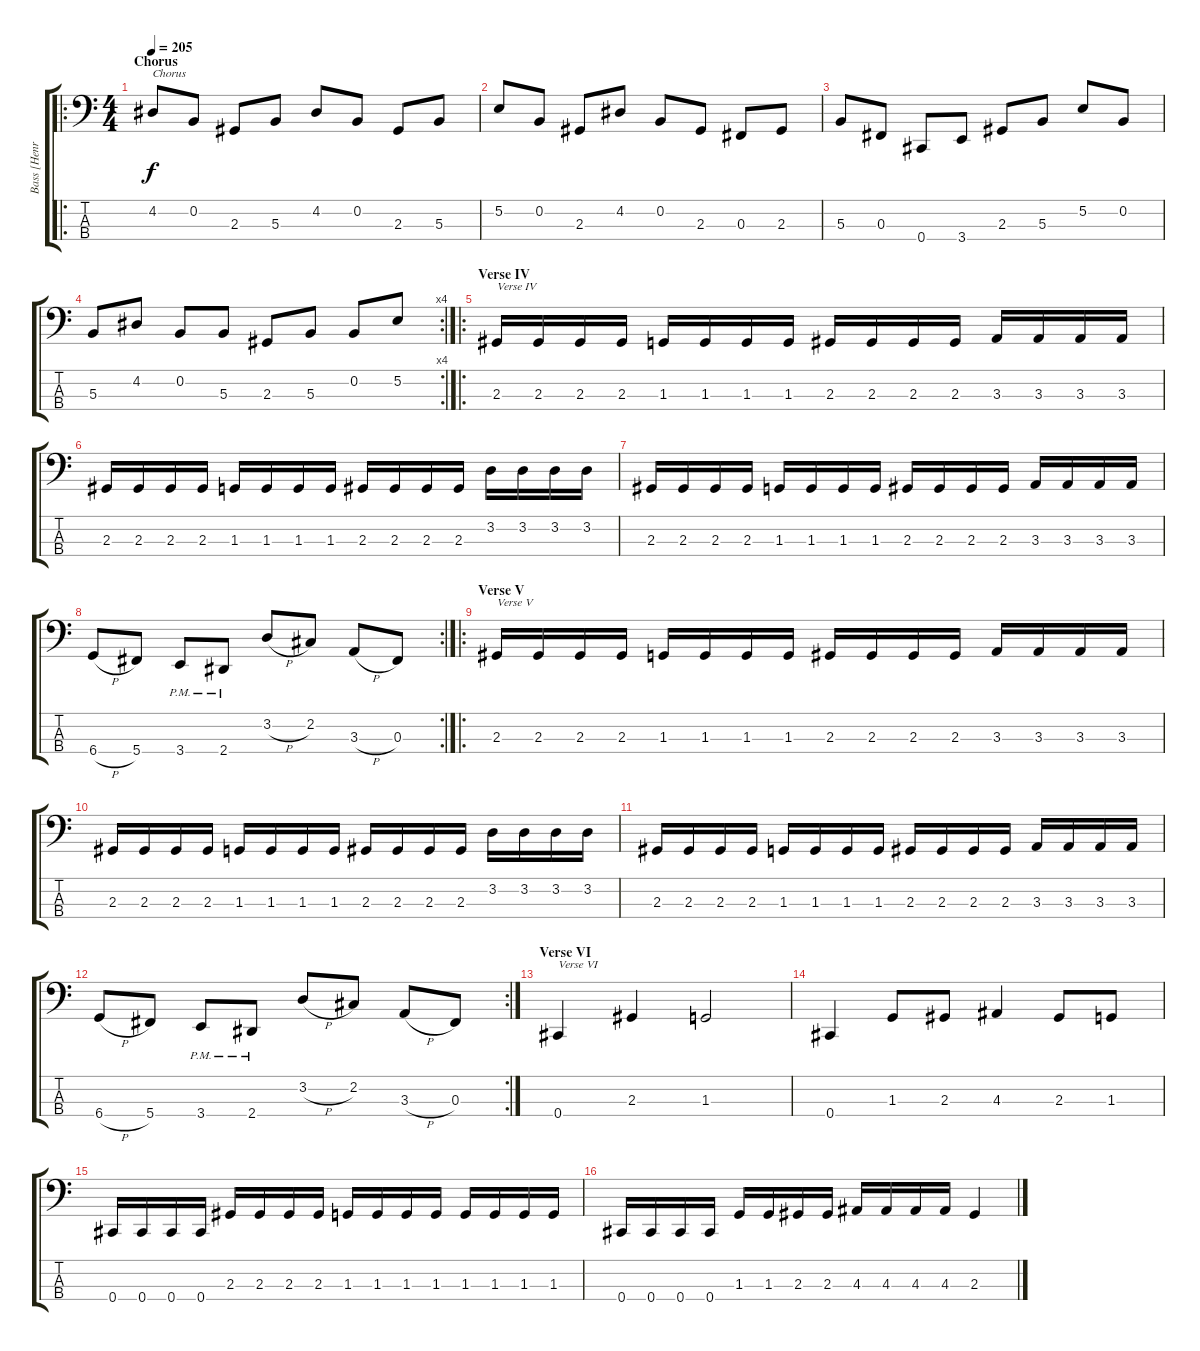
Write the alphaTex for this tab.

\track ("Bass [Henrik Drake]" "Bass [Henr") {instrument electricbasspick}
\staff {score tabs}
\tuning (E2 B1 Gb1 Db1) {hide}
\ro
\ts (4 4)
\section ("" "Chorus")
\tempo 205
\clef f4
\ks c
4.2.8{txt "Chorus" dy f} 0.2.8 2.3.8 5.3.8 4.2.8 0.2.8 2.3.8 5.3.8 |
5.2.8 0.2.8 2.3.8 4.2.8 0.2.8 2.3.8 0.3.8 2.3.8 |
5.3.8 0.3.8 0.4.8 3.4.8 2.3.8 5.3.8 5.2.8 0.2.8 |
\rc 4
5.3.8 4.2.8 0.2.8 5.3.8 2.3.8 5.3.8 0.2.8 5.2.8 |
\ro
\section ("" "Verse IV")
2.3.16{txt "Verse IV"} 2.3.16 2.3.16 2.3.16 1.3.16 1.3.16 1.3.16 1.3.16 2.3.16 2.3.16 2.3.16 2.3.16 3.3.16 3.3.16 3.3.16 3.3.16 |
2.3.16 2.3.16 2.3.16 2.3.16 1.3.16 1.3.16 1.3.16 1.3.16 2.3.16 2.3.16 2.3.16 2.3.16 3.2.16 3.2.16 3.2.16 3.2.16 |
2.3.16 2.3.16 2.3.16 2.3.16 1.3.16 1.3.16 1.3.16 1.3.16 2.3.16 2.3.16 2.3.16 2.3.16 3.3.16 3.3.16 3.3.16 3.3.16 |
\rc 2
6.4{h}.8 5.4.8 3.4{pm}.8 2.4{pm}.8 3.2{h}.8 2.2.8 3.3{h}.8 0.3.8 |
\ro
\section ("" "Verse V")
2.3.16{txt "Verse V"} 2.3.16 2.3.16 2.3.16 1.3.16 1.3.16 1.3.16 1.3.16 2.3.16 2.3.16 2.3.16 2.3.16 3.3.16 3.3.16 3.3.16 3.3.16 |
2.3.16 2.3.16 2.3.16 2.3.16 1.3.16 1.3.16 1.3.16 1.3.16 2.3.16 2.3.16 2.3.16 2.3.16 3.2.16 3.2.16 3.2.16 3.2.16 |
2.3.16 2.3.16 2.3.16 2.3.16 1.3.16 1.3.16 1.3.16 1.3.16 2.3.16 2.3.16 2.3.16 2.3.16 3.3.16 3.3.16 3.3.16 3.3.16 |
\rc 2
6.4{h}.8 5.4.8 3.4{pm}.8 2.4{pm}.8 3.2{h}.8 2.2.8 3.3{h}.8 0.3.8 |
\section ("" "Verse VI")
0.4.4{txt "Verse VI"} 2.3.4 1.3.2 |
0.4.4 1.3.8 2.3.8 4.3.4 2.3.8 1.3.8 |
0.4.16 0.4.16 0.4.16 0.4.16 2.3.16 2.3.16 2.3.16 2.3.16 1.3.16 1.3.16 1.3.16 1.3.16 1.3.16 1.3.16 1.3.16 1.3.16 |
0.4.16 0.4.16 0.4.16 0.4.16 1.3.16 1.3.16 2.3.16 2.3.16 4.3.16 4.3.16 4.3.16 4.3.16 2.3.4
